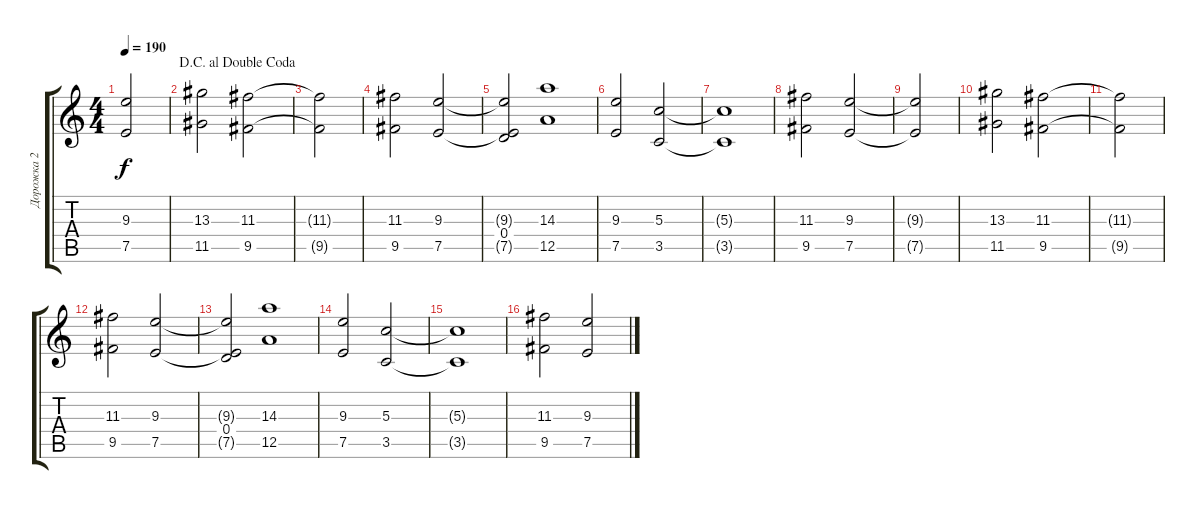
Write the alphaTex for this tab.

\track ("Дорожка 2" "Дорожка 2") {instrument electricguitarclean}
\staff {score tabs}
\tuning (E4 B3 G3 D3 A2 E2) {hide}
\ts (4 4)
\tempo 190
\clef g2
\ks c
(9.3{t} 7.5{t}).2{dy f} |
\jump dacapoaldoublecoda
(13.3 11.5).2 (11.3 9.5).2 |
(11.3{t} 9.5{t}).2 |
(11.3 9.5).2 (9.3 7.5).2 |
(9.3{t} 0.4 7.5{t}).2 (14.3 12.5).1 |
(9.3 7.5).2 (5.3 3.5).2 |
(5.3{t} 3.5{t}).1 |
(11.3 9.5).2 (9.3 7.5).2 |
(9.3{t} 7.5{t}).2 |
(13.3 11.5).2 (11.3 9.5).2 |
(11.3{t} 9.5{t}).2 |
(11.3 9.5).2 (9.3 7.5).2 |
(9.3{t} 0.4 7.5{t}).2 (14.3 12.5).1 |
(9.3 7.5).2 (5.3 3.5).2 |
(5.3{t} 3.5{t}).1 |
(11.3 9.5).2 (9.3 7.5).2
